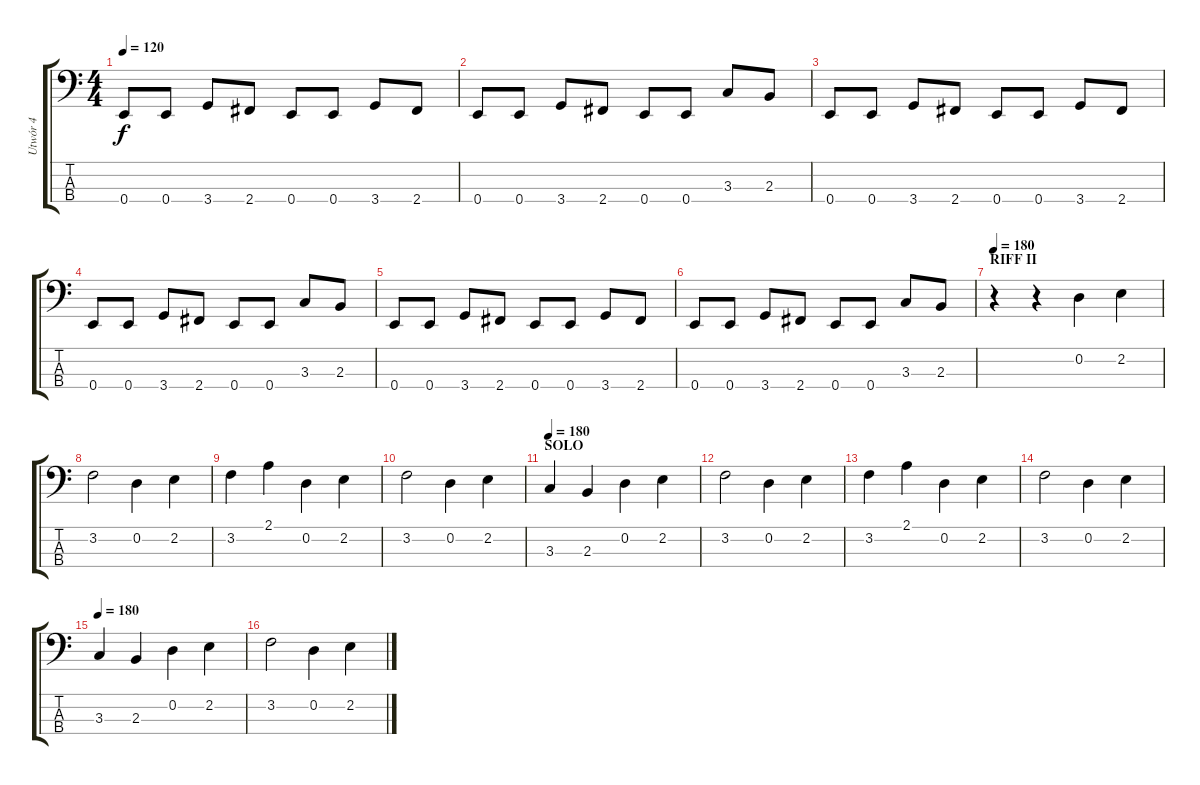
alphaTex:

\track ("Utwór 4" "Utwór 4") {instrument electricbasspick}
\staff {score tabs}
\tuning (G2 D2 A1 E1) {hide}
\ts (4 4)
\tempo 120
\clef f4
\ks c
0.4.8{dy f} 0.4.8 3.4.8 2.4.8 0.4.8 0.4.8 3.4.8 2.4.8 |
0.4.8 0.4.8 3.4.8 2.4.8 0.4.8 0.4.8 3.3.8 2.3.8 |
0.4.8 0.4.8 3.4.8 2.4.8 0.4.8 0.4.8 3.4.8 2.4.8 |
0.4.8 0.4.8 3.4.8 2.4.8 0.4.8 0.4.8 3.3.8 2.3.8 |
0.4.8 0.4.8 3.4.8 2.4.8 0.4.8 0.4.8 3.4.8 2.4.8 |
0.4.8 0.4.8 3.4.8 2.4.8 0.4.8 0.4.8 3.3.8 2.3.8 |
\section ("" "RIFF II")
\tempo 180
r.4 r.4 0.2.4 2.2.4 |
3.2.2 0.2.4 2.2.4 |
3.2.4 2.1.4 0.2.4 2.2.4 |
3.2.2 0.2.4 2.2.4 |
\section ("" "SOLO")
\tempo 180
3.3.4 2.3.4 0.2.4 2.2.4 |
3.2.2 0.2.4 2.2.4 |
3.2.4 2.1.4 0.2.4 2.2.4 |
3.2.2 0.2.4 2.2.4 |
\tempo 180
3.3.4 2.3.4 0.2.4 2.2.4 |
3.2.2 0.2.4 2.2.4
